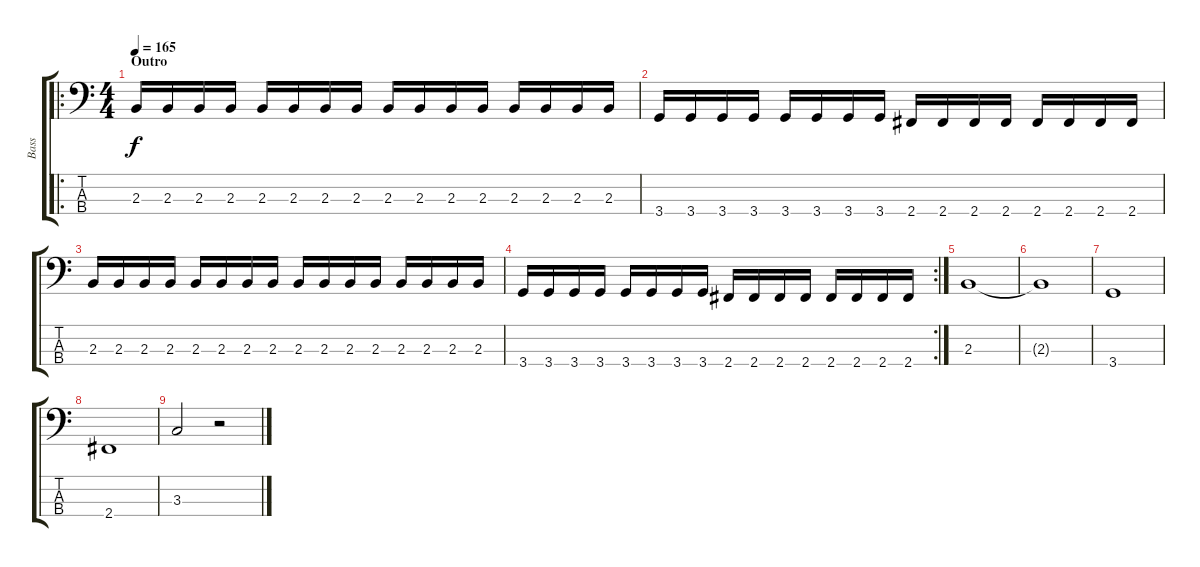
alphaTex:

\track ("Bass" "Bass") {instrument electricbassfinger}
\staff {score tabs}
\tuning (G2 D2 A1 E1) {hide}
\ro
\ts (4 4)
\section ("" "Outro")
\tempo 165
\clef f4
\ks c
2.3.16{dy f} 2.3.16 2.3.16 2.3.16 2.3.16 2.3.16 2.3.16 2.3.16 2.3.16 2.3.16 2.3.16 2.3.16 2.3.16 2.3.16 2.3.16 2.3.16 |
3.4.16 3.4.16 3.4.16 3.4.16 3.4.16 3.4.16 3.4.16 3.4.16 2.4.16 2.4.16 2.4.16 2.4.16 2.4.16 2.4.16 2.4.16 2.4.16 |
2.3.16 2.3.16 2.3.16 2.3.16 2.3.16 2.3.16 2.3.16 2.3.16 2.3.16 2.3.16 2.3.16 2.3.16 2.3.16 2.3.16 2.3.16 2.3.16 |
\rc 2
3.4.16 3.4.16 3.4.16 3.4.16 3.4.16 3.4.16 3.4.16 3.4.16 2.4.16 2.4.16 2.4.16 2.4.16 2.4.16 2.4.16 2.4.16 2.4.16 |
2.3.1 |
2.3{t}.1 |
3.4.1 |
2.4.1 |
3.3.2 r.2
